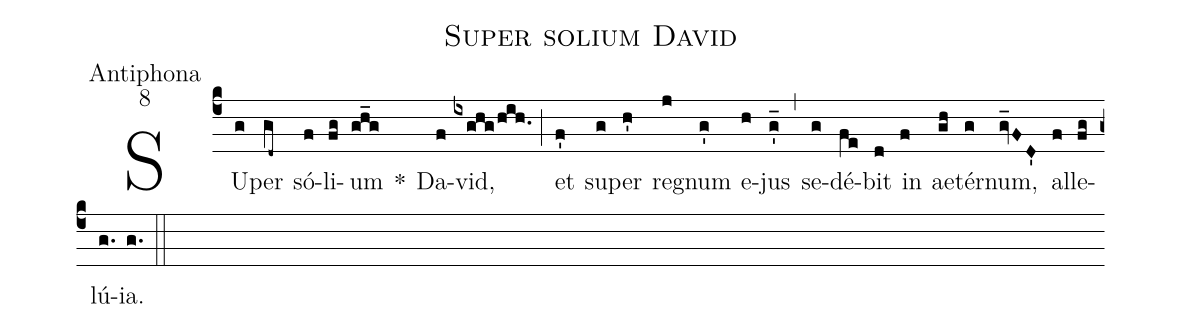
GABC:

name:Super solium David;
office-part:Antiphona;
mode:8;
%%
(c4) SU(g)per(gd~) só(f)li(fg)um(gh_g) *() Da(f)vid,(ixghg/hih.) (;) et(f') su(g)per(h') re(j)gnum(g') e(h)jus(g'_) (,) se(g)dé(fe)bit(d) in(f) ae(gh)tér(g)num,(gv_FD') al(f)le(fg)lú(g.)ia.(g.) (::)
